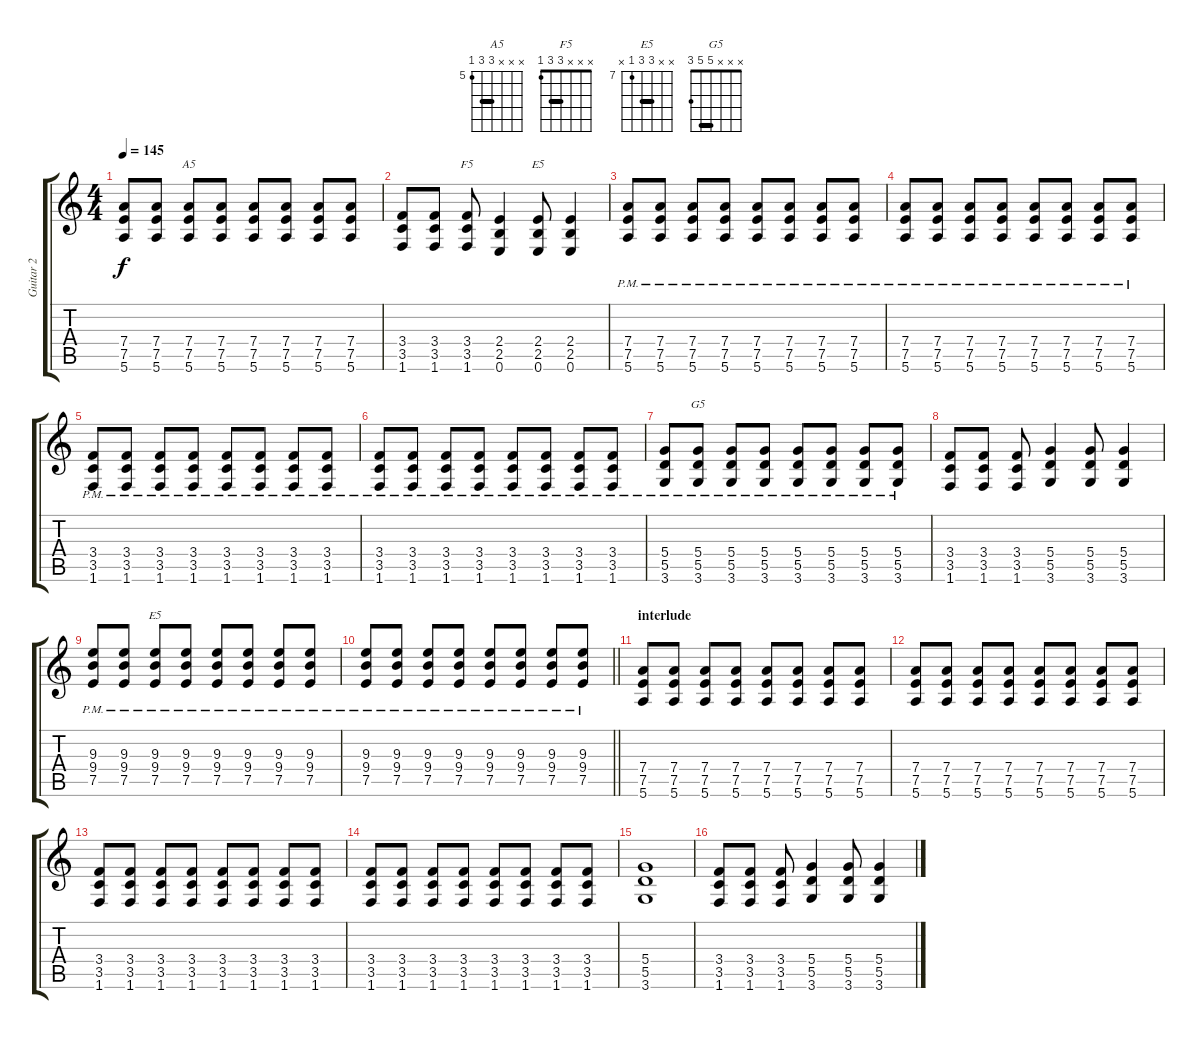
\track ("Guitar 2" "Guitar 2") {instrument distortionguitar}
\staff {score tabs}
\tuning (E4 B3 G3 D3 A2 E2) {hide}
\chord ("A5" x x x 7 7 5) {firstfret 5 barre 7}
\chord ("F5" x x x 3 3 1) {barre 3}
\chord ("E5" x x x 2 2 0) {barre 2}
\chord ("G5" x x x 5 5 3) {barre 5}
\chord ("E5" x x 9 9 7 x) {firstfret 7 barre 9}
\ts (4 4)
\tempo 145
\clef g2
\ks c
(7.4 7.5 5.6).8{dy f} (7.4 7.5 5.6).8 (7.4 7.5 5.6).8{ch "A5"} (7.4 7.5 5.6).8 (7.4 7.5 5.6).8 (7.4 7.5 5.6).8 (7.4 7.5 5.6).8 (7.4 7.5 5.6).8 |
(3.4 3.5 1.6).8 (3.4 3.5 1.6).8 (3.4 3.5 1.6).8{ch "F5"} (2.4 2.5 0.6).4 (2.4 2.5 0.6).8{ch "E5"} (2.4 2.5 0.6).4 |
(7.4 7.5{pm} 5.6{pm}).8 (7.4 7.5{pm} 5.6{pm}).8 (7.4 7.5{pm} 5.6{pm}).8 (7.4 7.5{pm} 5.6{pm}).8 (7.4 7.5{pm} 5.6{pm}).8 (7.4 7.5{pm} 5.6{pm}).8 (7.4 7.5{pm} 5.6{pm}).8 (7.4 7.5{pm} 5.6{pm}).8 |
(7.4 7.5{pm} 5.6{pm}).8 (7.4 7.5{pm} 5.6{pm}).8 (7.4 7.5{pm} 5.6{pm}).8 (7.4 7.5{pm} 5.6{pm}).8 (7.4 7.5{pm} 5.6{pm}).8 (7.4 7.5{pm} 5.6{pm}).8 (7.4 7.5{pm} 5.6{pm}).8 (7.4 7.5{pm} 5.6{pm}).8 |
(3.4 3.5{pm} 1.6{pm}).8 (3.4 3.5{pm} 1.6{pm}).8 (3.4 3.5{pm} 1.6{pm}).8 (3.4 3.5{pm} 1.6{pm}).8 (3.4 3.5{pm} 1.6{pm}).8 (3.4 3.5{pm} 1.6{pm}).8 (3.4 3.5{pm} 1.6{pm}).8 (3.4 3.5{pm} 1.6{pm}).8 |
(3.4 3.5{pm} 1.6{pm}).8 (3.4 3.5{pm} 1.6{pm}).8 (3.4 3.5{pm} 1.6{pm}).8 (3.4 3.5{pm} 1.6{pm}).8 (3.4 3.5{pm} 1.6{pm}).8 (3.4 3.5{pm} 1.6{pm}).8 (3.4 3.5{pm} 1.6{pm}).8 (3.4 3.5{pm} 1.6{pm}).8 |
(5.4 5.5{pm} 3.6{pm}).8 (5.4 5.5{pm} 3.6{pm}).8{ch "G5"} (5.4 5.5{pm} 3.6{pm}).8 (5.4 5.5{pm} 3.6{pm}).8 (5.4 5.5{pm} 3.6{pm}).8 (5.4 5.5{pm} 3.6{pm}).8 (5.4 5.5{pm} 3.6{pm}).8 (5.4 5.5{pm} 3.6{pm}).8 |
(3.4 3.5 1.6).8 (3.4 3.5 1.6).8 (3.4 3.5 1.6).8 (5.4 5.5 3.6).4 (5.4 5.5 3.6).8 (5.4 5.5 3.6).4 |
(9.3 9.4{pm} 7.5{pm}).8 (9.3 9.4{pm} 7.5{pm}).8 (9.3 9.4{pm} 7.5{pm}).8{ch "E5"} (9.3 9.4{pm} 7.5{pm}).8 (9.3 9.4{pm} 7.5{pm}).8 (9.3 9.4{pm} 7.5{pm}).8 (9.3 9.4{pm} 7.5{pm}).8 (9.3 9.4{pm} 7.5{pm}).8 |
\barLineRight lightlight
(9.3 9.4{pm} 7.5{pm}).8 (9.3 9.4{pm} 7.5{pm}).8 (9.3 9.4{pm} 7.5{pm}).8 (9.3 9.4{pm} 7.5{pm}).8 (9.3 9.4{pm} 7.5{pm}).8 (9.3 9.4{pm} 7.5{pm}).8 (9.3 9.4{pm} 7.5{pm}).8 (9.3 9.4{pm} 7.5{pm}).8 |
\section ("" "interlude")
(7.4 7.5 5.6).8 (7.4 7.5 5.6).8 (7.4 7.5 5.6).8 (7.4 7.5 5.6).8 (7.4 7.5 5.6).8 (7.4 7.5 5.6).8 (7.4 7.5 5.6).8 (7.4 7.5 5.6).8 |
(7.4 7.5 5.6).8 (7.4 7.5 5.6).8 (7.4 7.5 5.6).8 (7.4 7.5 5.6).8 (7.4 7.5 5.6).8 (7.4 7.5 5.6).8 (7.4 7.5 5.6).8 (7.4 7.5 5.6).8 |
(3.4 3.5 1.6).8 (3.4 3.5 1.6).8 (3.4 3.5 1.6).8 (3.4 3.5 1.6).8 (3.4 3.5 1.6).8 (3.4 3.5 1.6).8 (3.4 3.5 1.6).8 (3.4 3.5 1.6).8 |
(3.4 3.5 1.6).8 (3.4 3.5 1.6).8 (3.4 3.5 1.6).8 (3.4 3.5 1.6).8 (3.4 3.5 1.6).8 (3.4 3.5 1.6).8 (3.4 3.5 1.6).8 (3.4 3.5 1.6).8 |
(5.4 5.5 3.6).1 |
(3.4 3.5 1.6).8 (3.4 3.5 1.6).8 (3.4 3.5 1.6).8 (5.4 5.5 3.6).4 (5.4 5.5 3.6).8 (5.4 5.5 3.6).4
